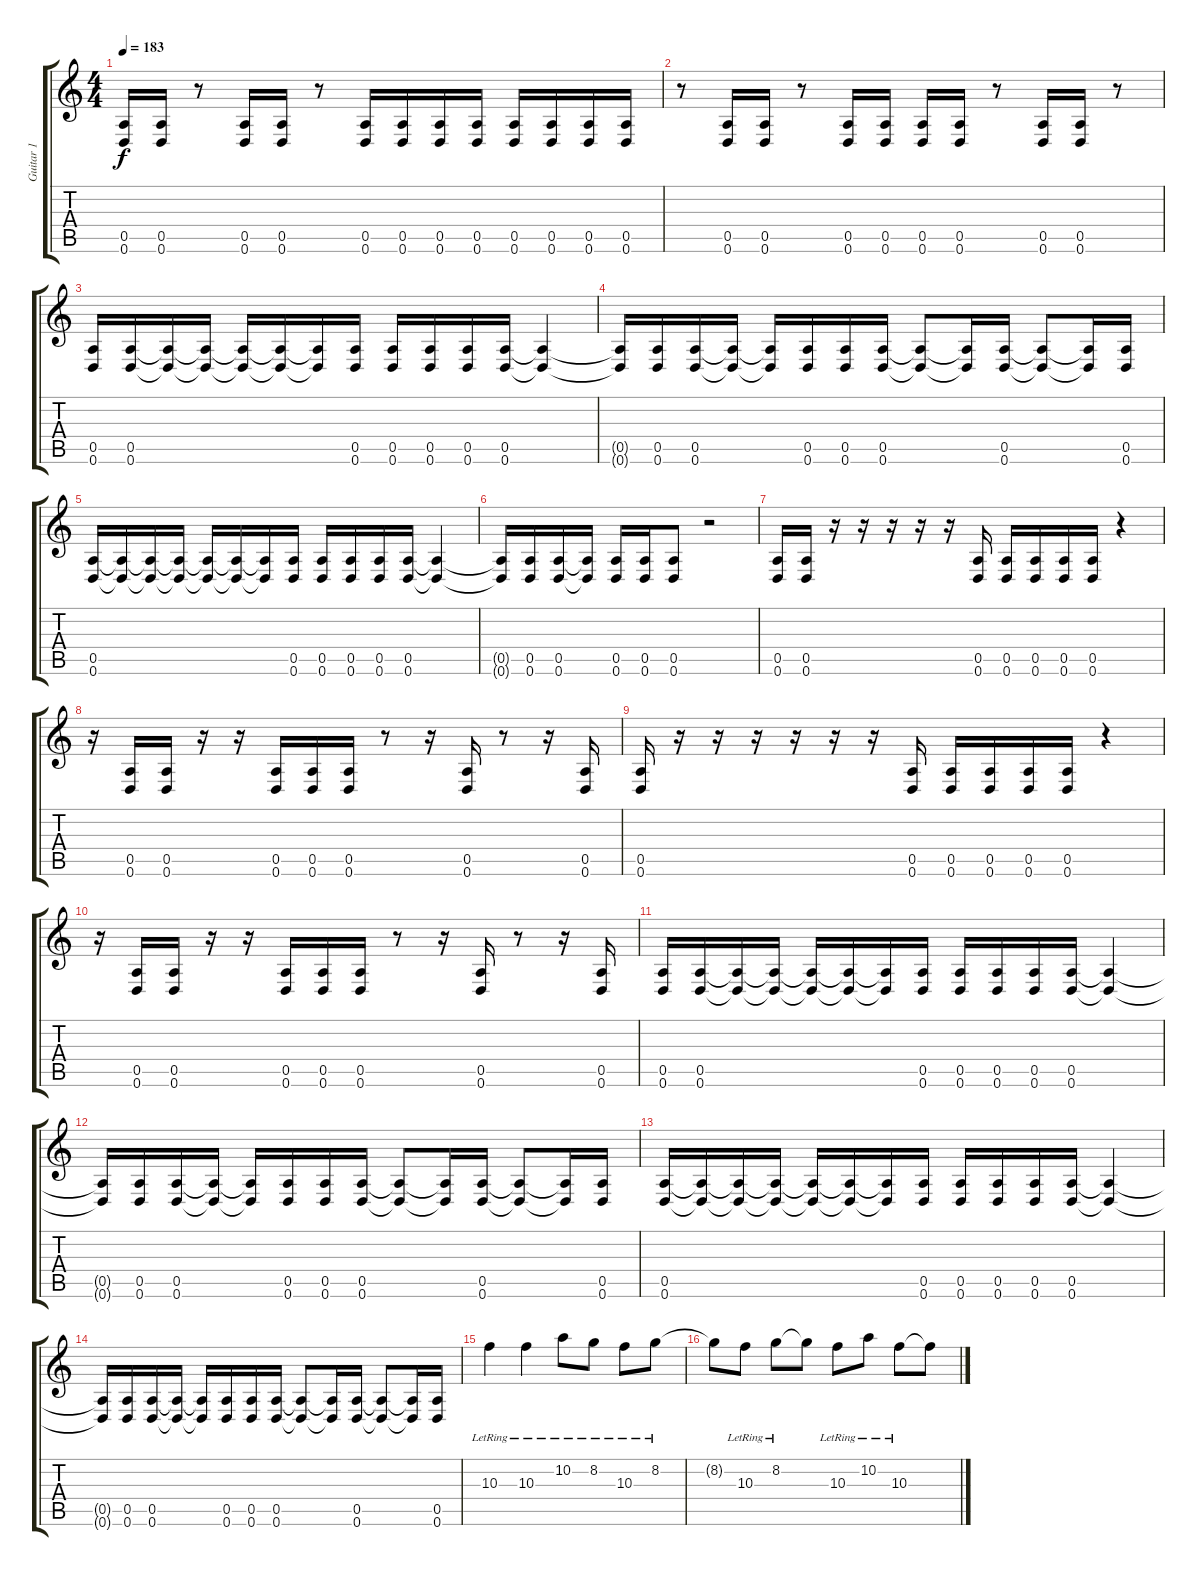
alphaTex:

\track ("Guitar 1" "Guitar 1") {instrument overdrivenguitar}
\staff {score tabs}
\tuning (E4 B3 G3 D3 A2 D2) {hide}
\ts (4 4)
\tempo 183
\clef g2
\ks c
(0.5 0.6).16{dy f} (0.5 0.6).16 r.8 (0.5 0.6).16 (0.5 0.6).16 r.8 (0.5 0.6).16 (0.5 0.6).16 (0.5 0.6).16 (0.5 0.6).16 (0.5 0.6).16 (0.5 0.6).16 (0.5 0.6).16 (0.5 0.6).16 |
r.8 (0.5 0.6).16 (0.5 0.6).16 r.8 (0.5 0.6).16 (0.5 0.6).16 (0.5 0.6).16 (0.5 0.6).16 r.8 (0.5 0.6).16 (0.5 0.6).16 r.8 |
(0.5 0.6).16 (0.5 0.6).16 (0.5{t} 0.6{t}).16 (0.5{t} 0.6{t}).16 (0.5{t} 0.6{t}).16 (0.5{t} 0.6{t}).16 (0.5{t} 0.6{t}).16 (0.5 0.6).16 (0.5 0.6).16 (0.5 0.6).16 (0.5 0.6).16 (0.5 0.6).16 (0.5{t} 0.6{t}).4 |
(0.5{t} 0.6{t}).16 (0.5 0.6).16 (0.5 0.6).16 (0.5{t} 0.6{t}).16 (0.5{t} 0.6{t}).16 (0.5 0.6).16 (0.5 0.6).16 (0.5 0.6).16 (0.5{t} 0.6{t}).8 (0.5{t} 0.6{t}).16 (0.5 0.6).16 (0.5{t} 0.6{t}).8 (0.5{t} 0.6{t}).16 (0.5 0.6).16 |
(0.5 0.6).16 (0.5{t} 0.6{t}).16 (0.5{t} 0.6{t}).16 (0.5{t} 0.6{t}).16 (0.5{t} 0.6{t}).16 (0.5{t} 0.6{t}).16 (0.5{t} 0.6{t}).16 (0.5 0.6).16 (0.5 0.6).16 (0.5 0.6).16 (0.5 0.6).16 (0.5 0.6).16 (0.5{t} 0.6{t}).4 |
(0.5{t} 0.6{t}).16 (0.5 0.6).16 (0.5 0.6).16 (0.5{t} 0.6{t}).16 (0.5 0.6).16 (0.5 0.6).16 (0.5 0.6).8 r.2 |
(0.5 0.6).16 (0.5 0.6).16 r.16 r.16 r.16 r.16 r.16 (0.5 0.6).16 (0.5 0.6).16 (0.5 0.6).16 (0.5 0.6).16 (0.5 0.6).16 r.4 |
r.16 (0.5 0.6).16 (0.5 0.6).16 r.16 r.16 (0.5 0.6).16 (0.5 0.6).16 (0.5 0.6).16 r.8 r.16 (0.5 0.6).16 r.8 r.16 (0.5 0.6).16 |
(0.5 0.6).16 r.16 r.16 r.16 r.16 r.16 r.16 (0.5 0.6).16 (0.5 0.6).16 (0.5 0.6).16 (0.5 0.6).16 (0.5 0.6).16 r.4 |
r.16 (0.5 0.6).16 (0.5 0.6).16 r.16 r.16 (0.5 0.6).16 (0.5 0.6).16 (0.5 0.6).16 r.8 r.16 (0.5 0.6).16 r.8 r.16 (0.5 0.6).16 |
(0.5 0.6).16 (0.5 0.6).16 (0.5{t} 0.6{t}).16 (0.5{t} 0.6{t}).16 (0.5{t} 0.6{t}).16 (0.5{t} 0.6{t}).16 (0.5{t} 0.6{t}).16 (0.5 0.6).16 (0.5 0.6).16 (0.5 0.6).16 (0.5 0.6).16 (0.5 0.6).16 (0.5{t} 0.6{t}).4 |
(0.5{t} 0.6{t}).16 (0.5 0.6).16 (0.5 0.6).16 (0.5{t} 0.6{t}).16 (0.5{t} 0.6{t}).16 (0.5 0.6).16 (0.5 0.6).16 (0.5 0.6).16 (0.5{t} 0.6{t}).8 (0.5{t} 0.6{t}).16 (0.5 0.6).16 (0.5{t} 0.6{t}).8 (0.5{t} 0.6{t}).16 (0.5 0.6).16 |
(0.5 0.6).16 (0.5{t} 0.6{t}).16 (0.5{t} 0.6{t}).16 (0.5{t} 0.6{t}).16 (0.5{t} 0.6{t}).16 (0.5{t} 0.6{t}).16 (0.5{t} 0.6{t}).16 (0.5 0.6).16 (0.5 0.6).16 (0.5 0.6).16 (0.5 0.6).16 (0.5 0.6).16 (0.5{t} 0.6{t}).4 |
(0.5{t} 0.6{t}).16 (0.5 0.6).16 (0.5 0.6).16 (0.5{t} 0.6{t}).16 (0.5{t} 0.6{t}).16 (0.5 0.6).16 (0.5 0.6).16 (0.5 0.6).16 (0.5{t} 0.6{t}).8 (0.5{t} 0.6{t}).16 (0.5 0.6).16 (0.5{t} 0.6{t}).8 (0.5{t} 0.6{t}).16 (0.5 0.6).16 |
10.3{lr}.4{instrument electricguitarclean} 10.3{lr}.4 10.2{lr}.8 8.2{lr}.8 10.3{lr}.8 8.2{lr}.8 |
8.2{t}.8 10.3{lr}.8 8.2{lr}.8 8.2{t}.8 10.3{lr}.8 10.2{lr}.8 10.3{lr}.8 10.3{t}.8
